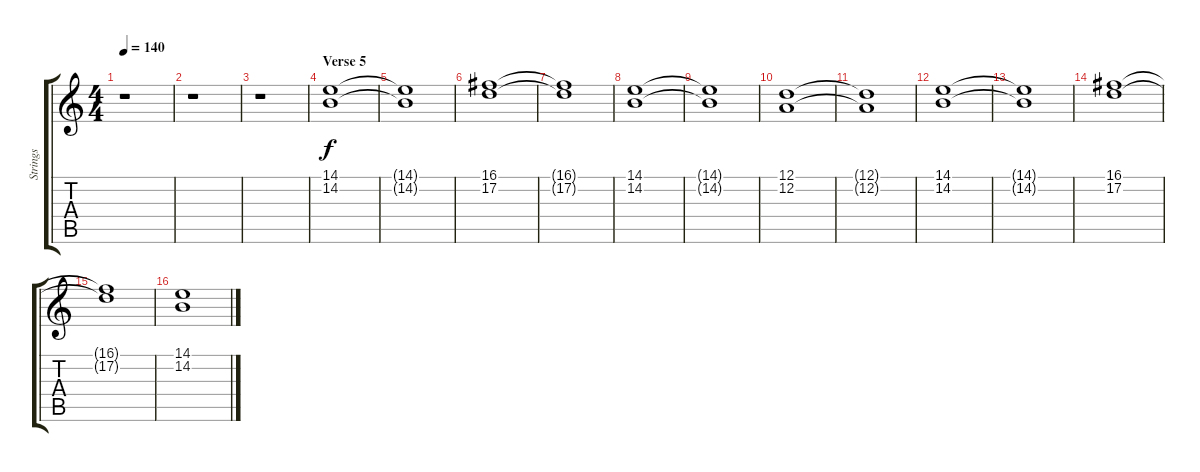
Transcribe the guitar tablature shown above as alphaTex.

\track ("Strings" "Strings") {instrument stringensemble1}
\staff {score tabs}
\tuning (D4 A3 F3 C3 G2 D2) {hide}
\ts (4 4)
\tempo 140
\clef g2
\ks c
r.1{dy f} |
r.1 |
r.1 |
\section ("" "Verse 5")
(14.1 14.2).1 |
(14.1{t} 14.2{t}).1 |
(16.1 17.2).1 |
(16.1{t} 17.2{t}).1 |
(14.1 14.2).1 |
(14.1{t} 14.2{t}).1 |
(12.1 12.2).1 |
(12.1{t} 12.2{t}).1 |
(14.1 14.2).1 |
(14.1{t} 14.2{t}).1 |
(16.1 17.2).1 |
(16.1{t} 17.2{t}).1 |
(14.1 14.2).1
